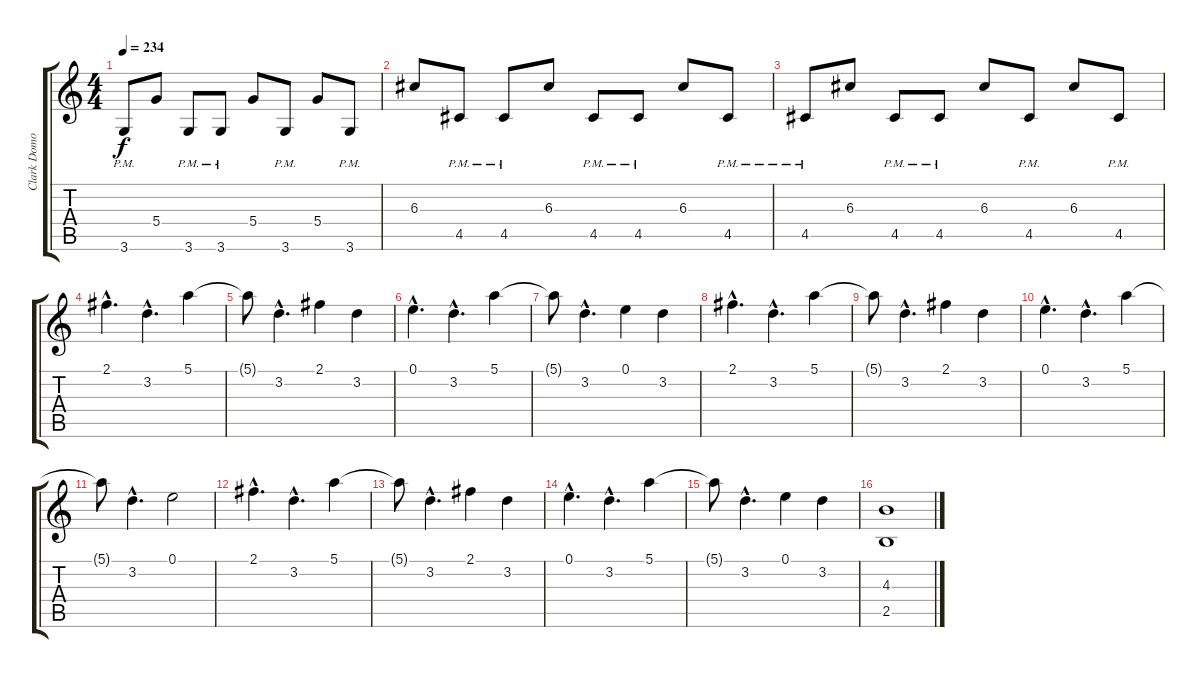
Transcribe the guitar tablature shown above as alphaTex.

\track ("Clark Domoe" "Clark Domo") {instrument distortionguitar}
\staff {score tabs}
\tuning (E4 B3 G3 D3 A2 E2) {hide}
\ts (4 4)
\tempo 234
\clef g2
\ks c
3.6{pm}.8{dy f} 5.4.8 3.6{pm}.8 3.6{pm}.8 5.4.8 3.6{pm}.8 5.4.8 3.6{pm}.8 |
6.3.8 4.5{pm}.8 4.5{pm}.8 6.3.8 4.5{pm}.8 4.5{pm}.8 6.3.8 4.5{pm}.8 |
4.5{pm}.8 6.3.8 4.5{pm}.8 4.5{pm}.8 6.3.8 4.5{pm}.8 6.3.8 4.5{pm}.8 |
2.1{hac}.4{d} 3.2{hac}.4{d} 5.1.4 |
5.1{t}.8 3.2{hac}.4{d} 2.1.4 3.2.4 |
0.1{hac}.4{d} 3.2{hac}.4{d} 5.1.4 |
5.1{t}.8 3.2{hac}.4{d} 0.1.4 3.2.4 |
2.1{hac}.4{d} 3.2{hac}.4{d} 5.1.4 |
5.1{t}.8 3.2{hac}.4{d} 2.1.4 3.2.4 |
0.1{hac}.4{d} 3.2{hac}.4{d} 5.1.4 |
5.1{t}.8 3.2{hac}.4{d} 0.1.2 |
2.1{hac}.4{d} 3.2{hac}.4{d} 5.1.4 |
5.1{t}.8 3.2{hac}.4{d} 2.1.4 3.2.4 |
0.1{hac}.4{d} 3.2{hac}.4{d} 5.1.4 |
5.1{t}.8 3.2{hac}.4{d} 0.1.4 3.2.4 |
(4.3 2.5).1{volume 0}
